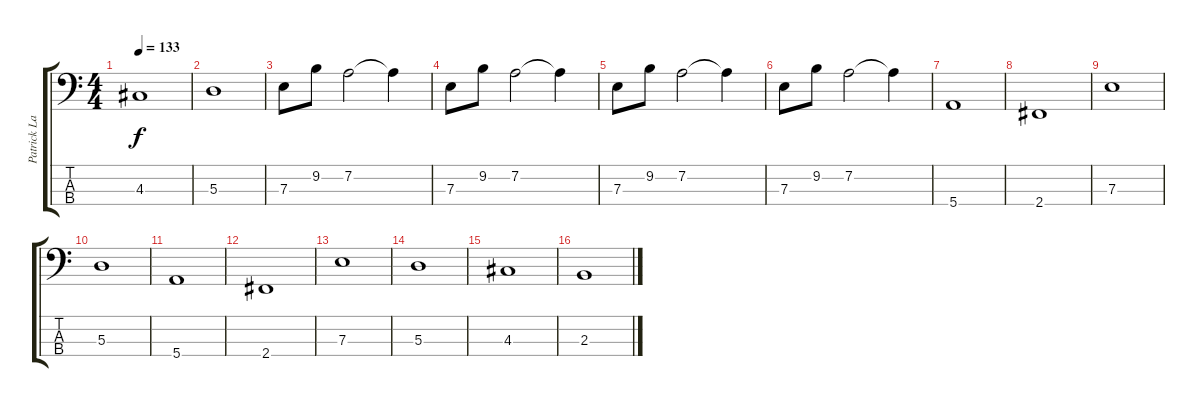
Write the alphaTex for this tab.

\track ("Patrick Latreille" "Patrick La") {instrument electricbasspick}
\staff {score tabs}
\tuning (G2 D2 A1 E1) {hide}
\ts (4 4)
\tempo 133
\clef f4
\ks c
4.3.1{dy f} |
5.3.1 |
7.3.8 9.2.8 7.2.2 7.2{t}.4 |
7.3.8 9.2.8 7.2.2 7.2{t}.4 |
7.3.8 9.2.8 7.2.2 7.2{t}.4 |
7.3.8 9.2.8 7.2.2 7.2{t}.4 |
5.4.1 |
2.4.1 |
7.3.1 |
5.3.1 |
5.4.1 |
2.4.1 |
7.3.1 |
5.3.1 |
4.3.1 |
2.3.1
